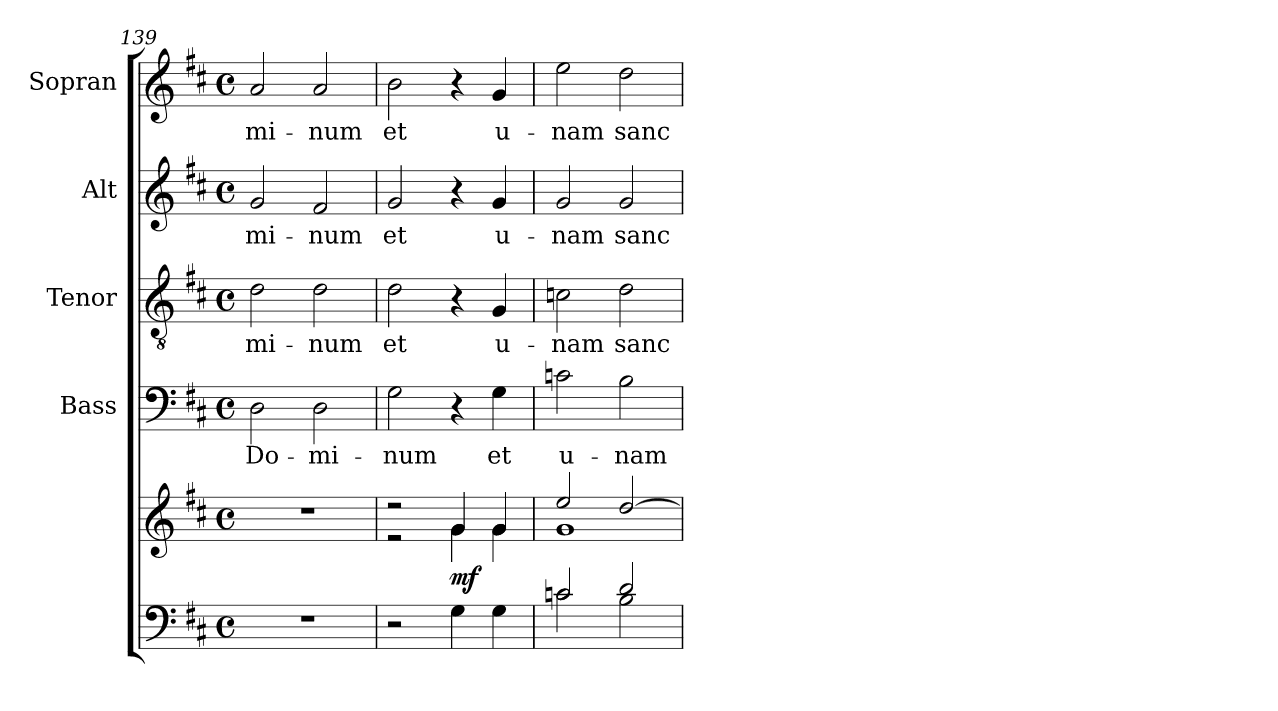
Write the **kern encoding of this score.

**kern	**kern	**dynam	**kern	**text	**kern	**text	**kern	**text	**kern	**text
*part5	*part5	*part5	*part4	*part4	*part3	*part3	*part2	*part2	*part1	*part1
*staff6	*staff5	*staff5/6	*staff4	*staff4	*staff3	*staff3	*staff2	*staff2	*staff1	*staff1
*	*	*	*I"Bass	*	*I"Tenor	*	*I"Alt	*	*I"Sopran	*
*	*	*	*I'B.	*	*I'T.	*	*I'A.	*	*I'S.	*
*clefF4	*clefG2	*	*clefF4	*	*clefGv2	*	*clefG2	*	*clefG2	*
*k[f#c#]	*k[f#c#]	*	*k[f#c#]	*	*k[f#c#]	*	*k[f#c#]	*	*k[f#c#]	*
*D:	*D:	*	*D:	*	*D:	*	*D:	*	*D:	*
*M4/4	*M4/4	*	*M4/4	*	*M4/4	*	*M4/4	*	*M4/4	*
*met(c)	*met(c)	*	*met(c)	*	*met(c)	*	*met(c)	*	*met(c)	*
=139	=139	=139	=139	=139	=139	=139	=139	=139	=139	=139
!	!	!	!	!LO:LY:b	!	!LO:LY:b	!	!LO:LY:b	!	!LO:LY:b
1r	1r	.	2D\	Do-	2d\	-mi-	2g/	-mi-	2a/	-mi-
!	!	!	!	!LO:LY:b	!	!LO:LY:b	!	!LO:LY:b	!	!LO:LY:b
.	.	.	2D\	-mi-	2d\	-num	2f#/	-num	2a/	-num
!!LO:LB:g=z
=140	=140	=140	=140	=140	=140	=140	=140	=140	=140	=140
*	*^	*	*	*	*	*	*	*	*	*
!	!	!	!	!	!LO:LY:b	!	!LO:LY:b	!	!LO:LY:b	!	!LO:LY:b
2r	2r	2r	.	2G\	-num	2d\	et	2g/	et	2b\	et
!	!	!	!LO:DY:b	!	!	!	!	!	!	!	!
4G\	4g/	4g\	mf	4r	.	4r	.	4r	.	4r	.
!	!	!	!	!	!LO:LY:b	!	!LO:LY:b	!	!LO:LY:b	!	!LO:LY:b
4G\	4g/	4g\	.	4G\	et	4G/	u-	4g/	u-	4g/	u-
=141	=141	=141	=141	=141	=141	=141	=141	=141	=141	=141	=141
*^	*	*	*	*	*	*	*	*	*	*	*
!	!	!	!	!	!	!LO:LY:b	!	!LO:LY:b	!	!LO:LY:b	!	!LO:LY:b
2cn/	2c\	2ee/	1g	.	2cn\	u-	2cn\	-nam	2g/	-nam	2ee\	-nam
!	!	!	!	!	!	!LO:LY:b	!	!LO:LY:b	!	!LO:LY:b	!	!LO:LY:b
2d/	2B\	[>2dd/	.	.	2B\	-nam	2d\	sanc-	2g/	sanc-	2dd\	sanc-
*v	*v	*	*	*	*	*	*	*	*	*	*	*
*	*v	*v	*	*	*	*	*	*	*	*	*
=	=	=	=	=	=	=	=	=	=	=
*-	*-	*-	*-	*-	*-	*-	*-	*-	*-	*-
